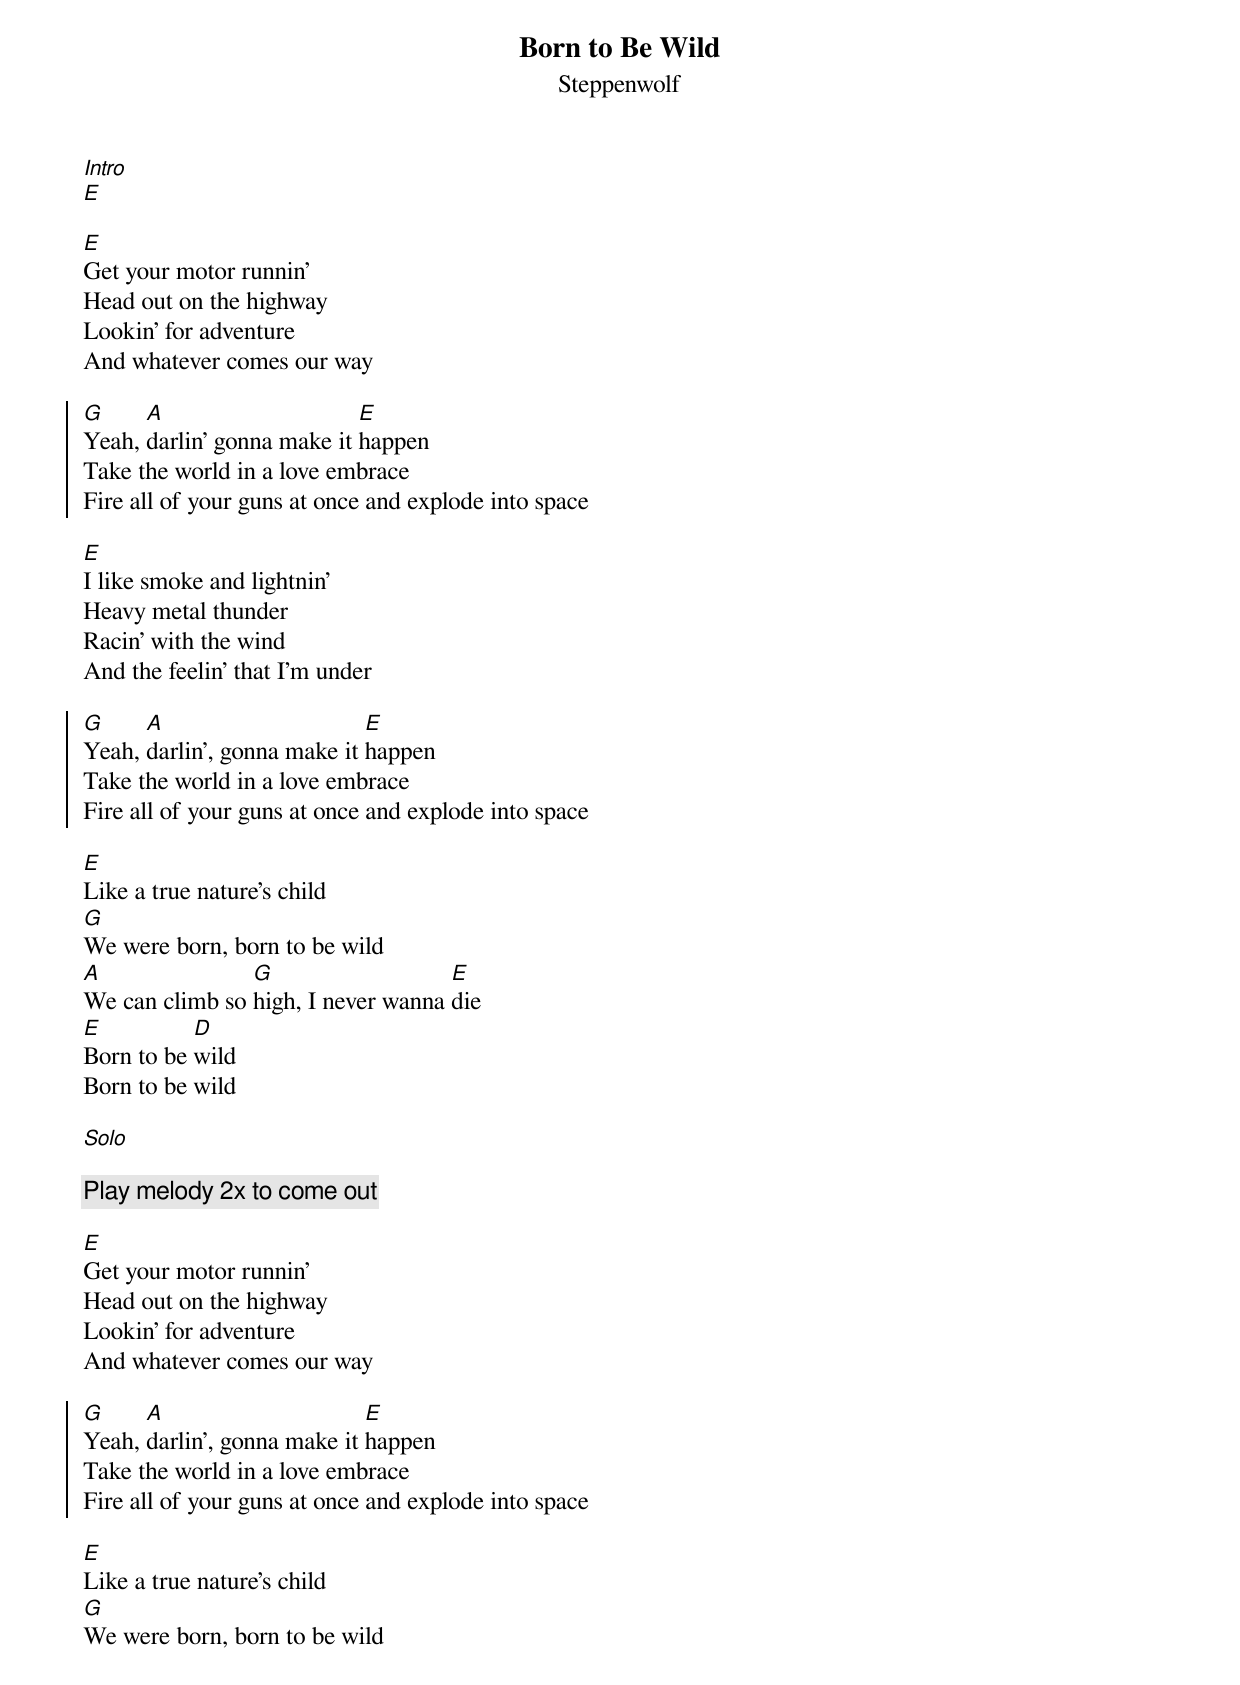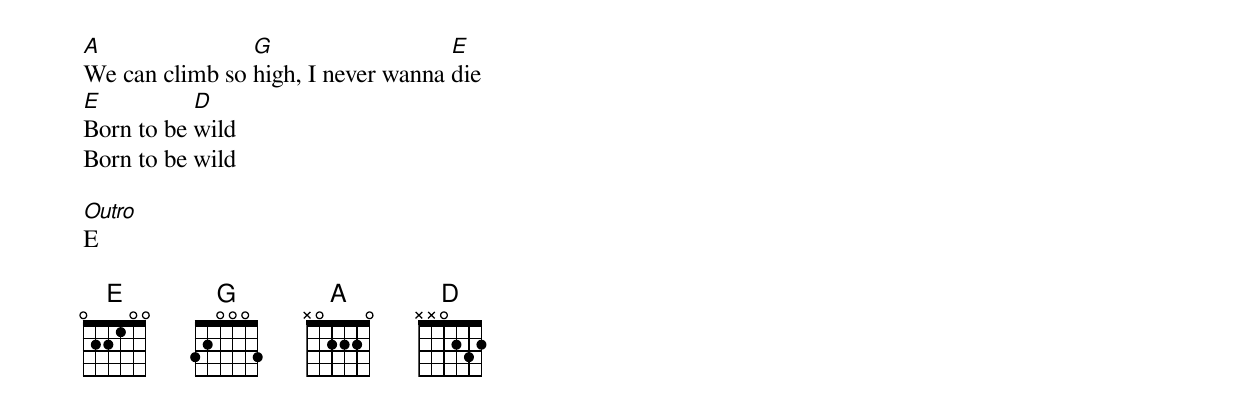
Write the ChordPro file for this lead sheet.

{t: Born to Be Wild}
{st: Steppenwolf}
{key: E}

[Intro]
[E]

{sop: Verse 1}
[E]Get your motor runnin'
Head out on the highway
Lookin' for adventure
And whatever comes our way
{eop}

{soc}
[G]Yeah, [A]darlin' gonna make it [E]happen
Take the world in a love embrace
Fire all of your guns at once and explode into space
{eoc}

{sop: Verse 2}
[E]I like smoke and lightnin'
Heavy metal thunder
Racin' with the wind
And the feelin' that I'm under
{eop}

{soc}
[G]Yeah, [A]darlin', gonna make it [E]happen
Take the world in a love embrace
Fire all of your guns at once and explode into space
{eoc}

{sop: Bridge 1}
[E]Like a true nature's child
[G]We were born, born to be wild
[A]We can climb so [G]high, I never wanna [E]die
[E]Born to be [D]wild
Born to be wild
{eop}

[Solo]

{c: Play melody 2x to come out}

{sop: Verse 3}
[E]Get your motor runnin'
Head out on the highway
Lookin' for adventure
And whatever comes our way
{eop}

{soc}
[G]Yeah, [A]darlin', gonna make it [E]happen
Take the world in a love embrace
Fire all of your guns at once and explode into space
{eoc}

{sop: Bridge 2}
[E]Like a true nature's child
[G]We were born, born to be wild
[A]We can climb so [G]high, I never wanna [E]die
[E]Born to be [D]wild
Born to be wild
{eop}

[Outro]
E

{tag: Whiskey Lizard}
